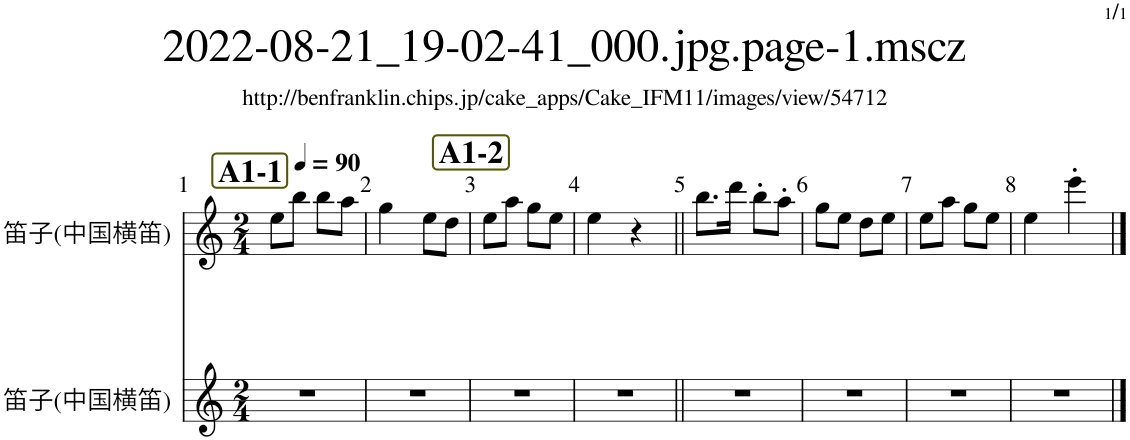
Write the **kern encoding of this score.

**kern	**kern
*part2	*part1
*staff2	*staff1
*I"笛子(中国横笛)	*I"笛子(中国横笛)
*clefG2	*clefG2
*Trd-7c-12	*Trd-7c-12
*k[]	*k[]
*M2/4	*M2/4
*MM90	*MM90
!!LO:REH:place=s1:a:B:cj:fs=15:t=A1-1
=1	=1
2r	8ee\L
.	8bb\J
.	8bb\L
.	8aa\J
=2	=2
2r	4gg\
.	8ee\L
.	8dd\J
!!LO:REH:place=s1:a:B:cj:fs=15:t=A1-2
=3	=3
2r	8ee\L
.	8aa\J
.	8gg\L
.	8ee\J
=4	=4
2r	4ee\
.	4r
=5||	=5||
2r	8.bb\L
.	16ddd\Jk
.	8bb'\L
.	8aa'\J
=6	=6
2r	8gg\L
.	8ee\J
.	8dd\L
.	8ee\J
=7	=7
2r	8ee\L
.	8aa\J
.	8gg\L
.	8ee\J
=8	=8
2r	4ee\
.	4eee'\
==	==
*-	*-
